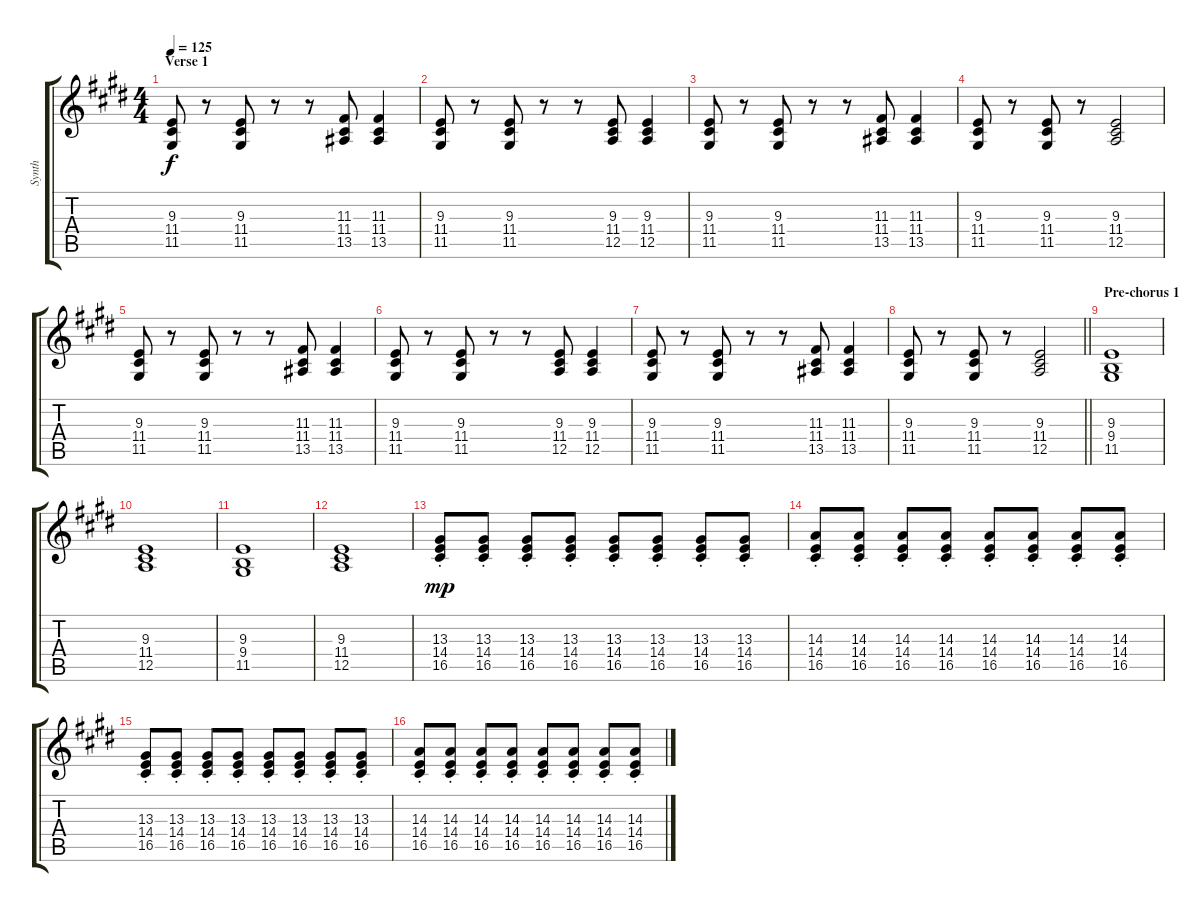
\track ("Synth" "Synth") {instrument electricpiano2}
\staff {score tabs}
\tuning (E4 B3 G3 D3 A2 E2) {hide}
\ts (4 4)
\section ("" "Verse 1")
\tempo 125
\clef g2
\ks c#minor
(9.3 11.4 11.5).8{dy f} r.8 (9.3 11.4 11.5).8 r.8 r.8 (11.3 11.4 13.5).8 (11.3 11.4 13.5).4 |
(9.3 11.4 11.5).8 r.8 (9.3 11.4 11.5).8 r.8 r.8 (9.3 11.4 12.5).8 (9.3 11.4 12.5).4 |
(9.3 11.4 11.5).8 r.8 (9.3 11.4 11.5).8 r.8 r.8 (11.3 11.4 13.5).8 (11.3 11.4 13.5).4 |
(9.3 11.4 11.5).8 r.8 (9.3 11.4 11.5).8 r.8 (9.3 11.4 12.5).2 |
(9.3 11.4 11.5).8 r.8 (9.3 11.4 11.5).8 r.8 r.8 (11.3 11.4 13.5).8 (11.3 11.4 13.5).4 |
(9.3 11.4 11.5).8 r.8 (9.3 11.4 11.5).8 r.8 r.8 (9.3 11.4 12.5).8 (9.3 11.4 12.5).4 |
(9.3 11.4 11.5).8 r.8 (9.3 11.4 11.5).8 r.8 r.8 (11.3 11.4 13.5).8 (11.3 11.4 13.5).4 |
\barLineRight lightlight
(9.3 11.4 11.5).8 r.8 (9.3 11.4 11.5).8 r.8 (9.3 11.4 12.5).2 |
\section ("" "Pre-chorus 1")
(9.3 9.4 11.5).1 |
(9.3 11.4 12.5).1 |
(9.3 9.4 11.5).1 |
(9.3 11.4 12.5).1 |
(13.3{st} 14.4{st} 16.5{st}).8{dy mp} (13.3{st} 14.4{st} 16.5{st}).8 (13.3{st} 14.4{st} 16.5{st}).8 (13.3{st} 14.4{st} 16.5{st}).8 (13.3{st} 14.4{st} 16.5{st}).8 (13.3{st} 14.4{st} 16.5{st}).8 (13.3{st} 14.4{st} 16.5{st}).8 (13.3{st} 14.4{st} 16.5{st}).8 |
(14.3{st} 14.4{st} 16.5{st}).8 (14.3{st} 14.4{st} 16.5{st}).8 (14.3{st} 14.4{st} 16.5{st}).8 (14.3{st} 14.4{st} 16.5{st}).8 (14.3{st} 14.4{st} 16.5{st}).8 (14.3{st} 14.4{st} 16.5{st}).8 (14.3{st} 14.4{st} 16.5{st}).8 (14.3{st} 14.4{st} 16.5{st}).8 |
(13.3{st} 14.4{st} 16.5{st}).8 (13.3{st} 14.4{st} 16.5{st}).8 (13.3{st} 14.4{st} 16.5{st}).8 (13.3{st} 14.4{st} 16.5{st}).8 (13.3{st} 14.4{st} 16.5{st}).8 (13.3{st} 14.4{st} 16.5{st}).8 (13.3{st} 14.4{st} 16.5{st}).8 (13.3{st} 14.4{st} 16.5{st}).8 |
(14.3{st} 14.4{st} 16.5{st}).8 (14.3{st} 14.4{st} 16.5{st}).8 (14.3{st} 14.4{st} 16.5{st}).8 (14.3{st} 14.4{st} 16.5{st}).8 (14.3{st} 14.4{st} 16.5{st}).8 (14.3{st} 14.4{st} 16.5{st}).8 (14.3{st} 14.4{st} 16.5{st}).8 (14.3{st} 14.4{st} 16.5{st}).8
